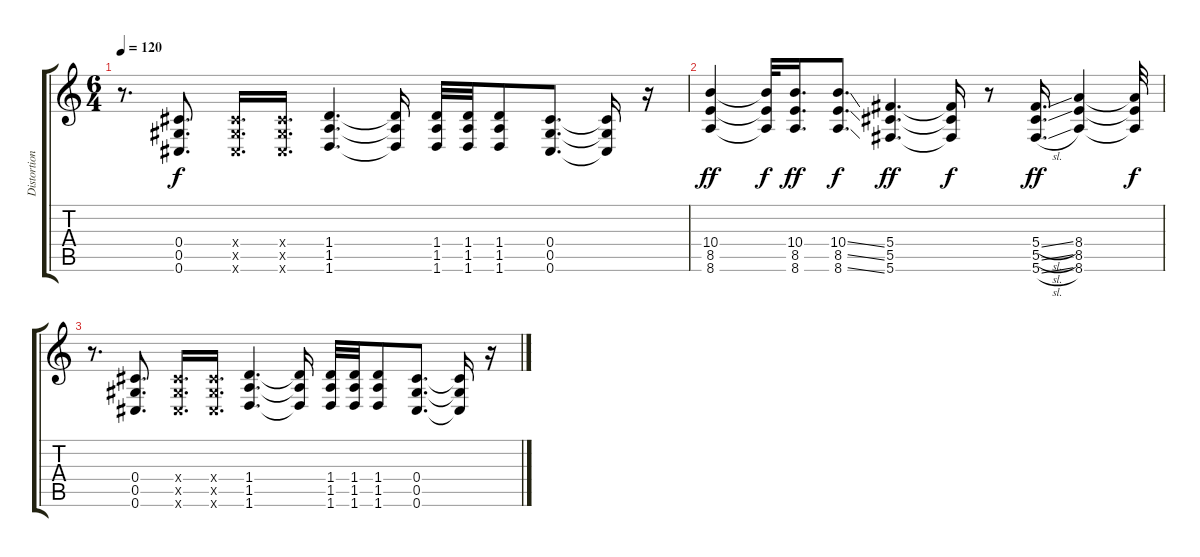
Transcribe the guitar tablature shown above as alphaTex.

\track ("Distortion Right" "Distortion") {instrument overdrivenguitar}
\staff {score tabs}
\tuning (Eb4 Bb3 Gb3 Db3 Ab2 Db2) {hide}
\ts (6 4)
\tempo 120
\clef g2
\ks c
r.8{d dy f} (0.4 0.5 0.6).8{d} (0.4{x} 0.5{x} 0.6{x}).16{d} (0.4{x} 0.5{x} 0.6{x}).16{d} (1.4 1.5 1.6).4{d} (1.4{t} 1.5{t} 1.6{t}).16 (1.4 1.5 1.6).32 (1.4 1.5 1.6).32 (1.4 1.5 1.6).8 (0.4 0.5 0.6).8{d} (0.4{t} 0.5{t} 0.6{t}).16 r.16 |
(10.4 8.5 8.6).4{dy ff} (10.4{t} 8.5{t} 8.6{t}).32{dy f} (10.4 8.5 8.6).16{d dy ff} (10.4{ss} 8.5{ss} 8.6{ss}).8{d dy f} (5.4 5.5 5.6).4{d dy ff} (5.4{t} 5.5{t} 5.6{t}).16{dy f} r.8 (5.4{sl} 5.5{sl} 5.6{sl}).16{d dy ff} (8.4 8.5 8.6).4 (8.4{t} 8.5{t} 8.6{t}).32{dy f} |
r.8{d} (0.4 0.5 0.6).8{d} (0.4{x} 0.5{x} 0.6{x}).16{d} (0.4{x} 0.5{x} 0.6{x}).16{d} (1.4 1.5 1.6).4{d} (1.4{t} 1.5{t} 1.6{t}).16 (1.4 1.5 1.6).32 (1.4 1.5 1.6).32 (1.4 1.5 1.6).8 (0.4 0.5 0.6).8{d} (0.4{t} 0.5{t} 0.6{t}).16 r.16
